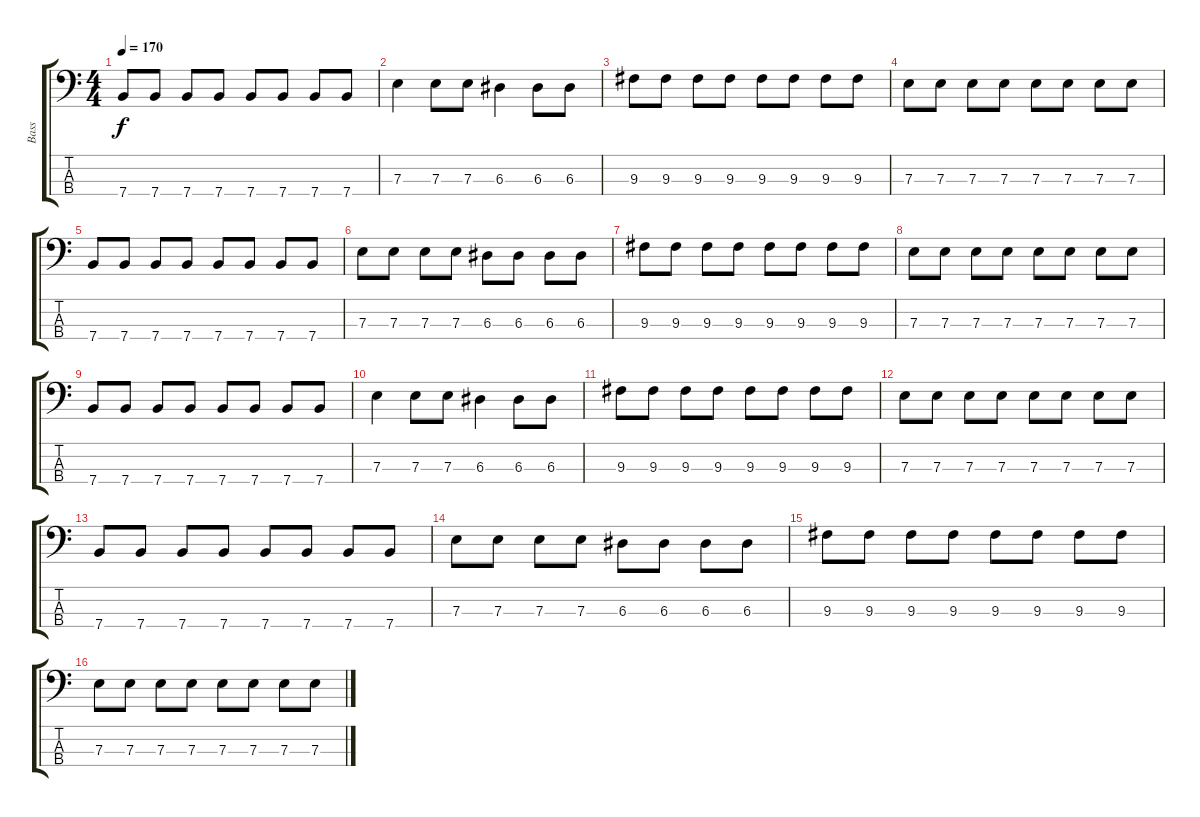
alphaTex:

\track ("Bass" "Bass") {instrument electricbassfinger}
\staff {score tabs}
\tuning (G2 D2 A1 E1) {hide}
\ts (4 4)
\tempo 170
\clef f4
\ks c
7.4.8{dy f} 7.4.8 7.4.8 7.4.8 7.4.8 7.4.8 7.4.8 7.4.8 |
7.3.4 7.3.8 7.3.8 6.3.4 6.3.8 6.3.8 |
9.3.8 9.3.8 9.3.8 9.3.8 9.3.8 9.3.8 9.3.8 9.3.8 |
7.3.8 7.3.8 7.3.8 7.3.8 7.3.8 7.3.8 7.3.8 7.3.8 |
7.4.8 7.4.8 7.4.8 7.4.8 7.4.8 7.4.8 7.4.8 7.4.8 |
7.3.8 7.3.8 7.3.8 7.3.8 6.3.8 6.3.8 6.3.8 6.3.8 |
9.3.8 9.3.8 9.3.8 9.3.8 9.3.8 9.3.8 9.3.8 9.3.8 |
7.3.8 7.3.8 7.3.8 7.3.8 7.3.8 7.3.8 7.3.8 7.3.8 |
7.4.8 7.4.8 7.4.8 7.4.8 7.4.8 7.4.8 7.4.8 7.4.8 |
7.3.4 7.3.8 7.3.8 6.3.4 6.3.8 6.3.8 |
9.3.8 9.3.8 9.3.8 9.3.8 9.3.8 9.3.8 9.3.8 9.3.8 |
7.3.8 7.3.8 7.3.8 7.3.8 7.3.8 7.3.8 7.3.8 7.3.8 |
7.4.8 7.4.8 7.4.8 7.4.8 7.4.8 7.4.8 7.4.8 7.4.8 |
7.3.8 7.3.8 7.3.8 7.3.8 6.3.8 6.3.8 6.3.8 6.3.8 |
9.3.8 9.3.8 9.3.8 9.3.8 9.3.8 9.3.8 9.3.8 9.3.8 |
7.3.8 7.3.8 7.3.8 7.3.8 7.3.8 7.3.8 7.3.8 7.3.8
